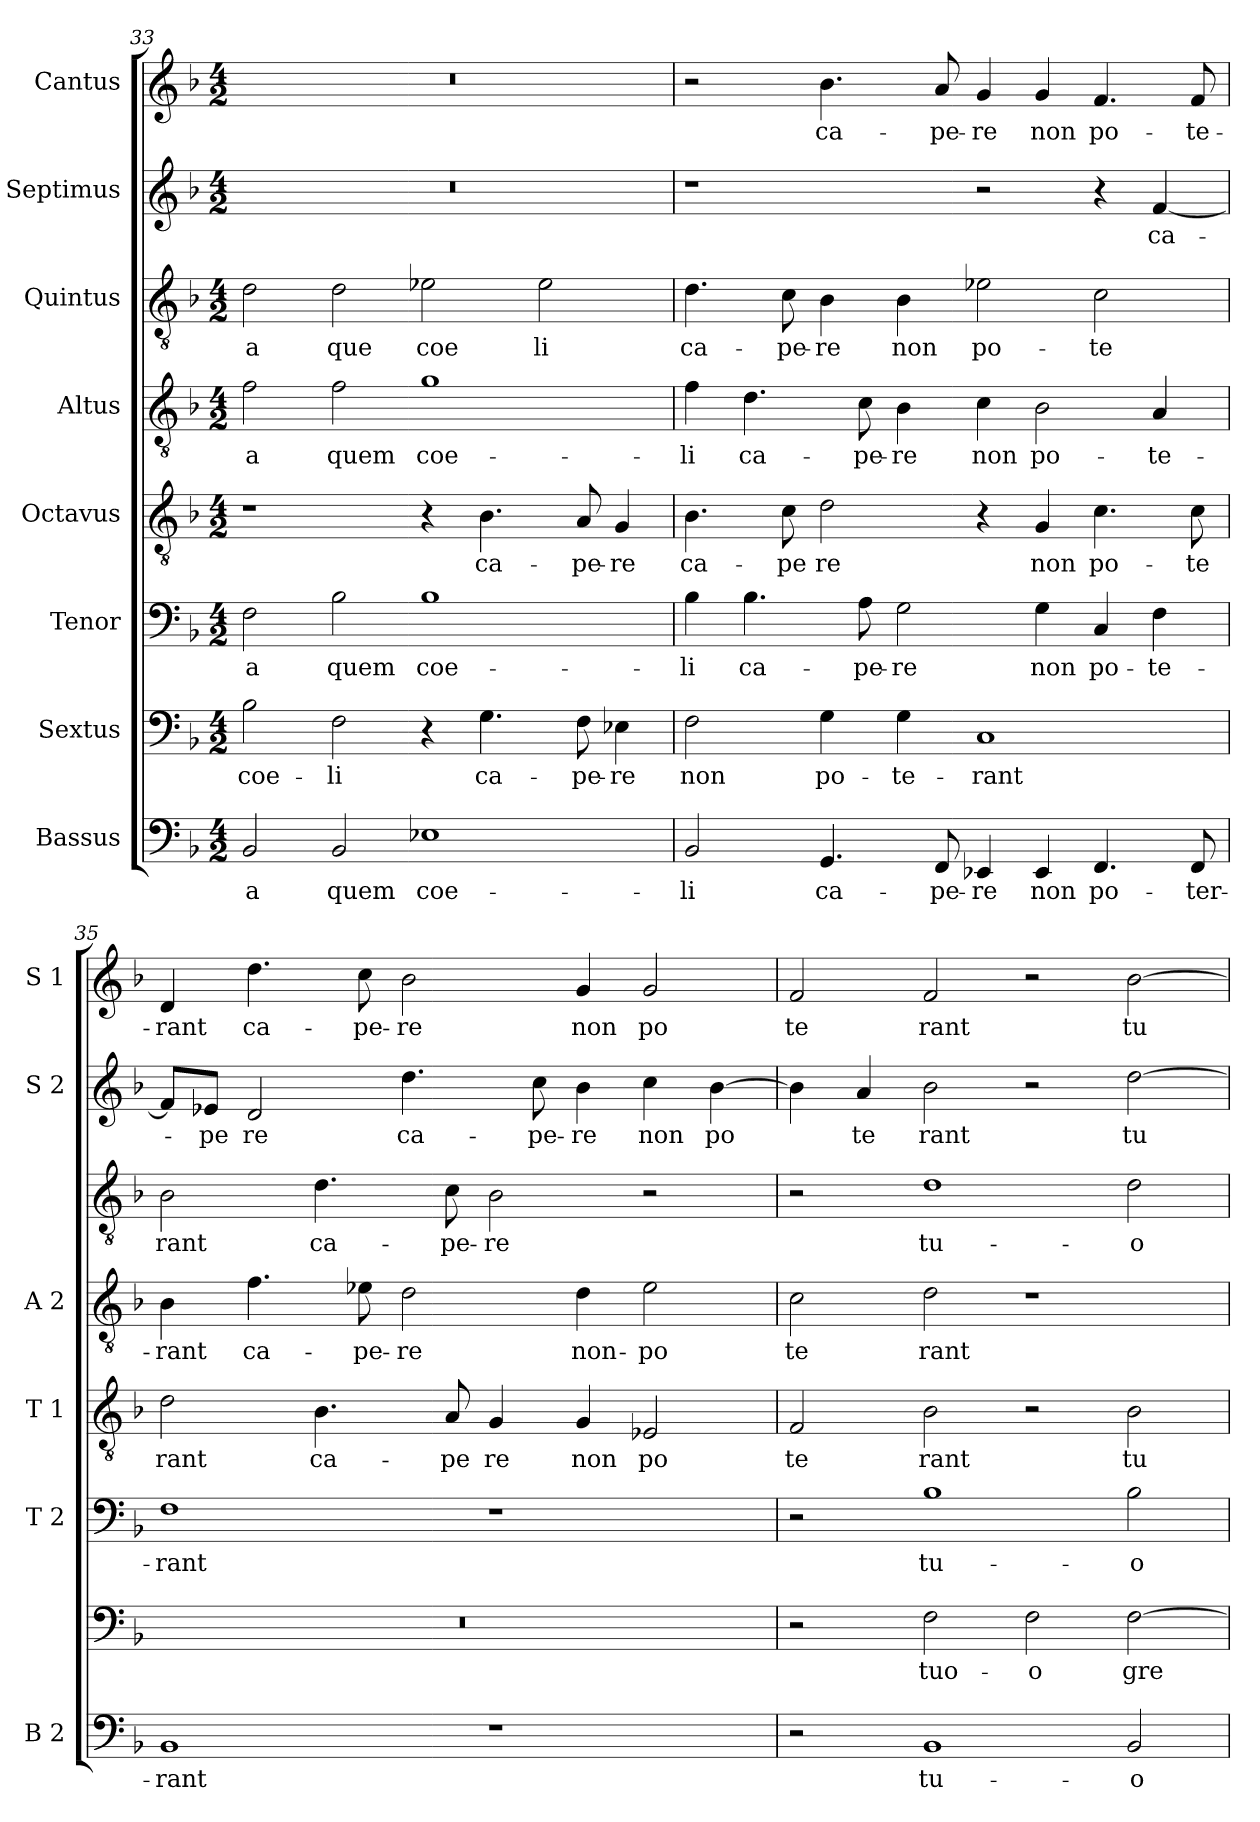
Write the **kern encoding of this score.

**kern	**text	**kern	**text	**kern	**text	**kern	**text	**kern	**text	**kern	**text	**kern	**text	**kern	**text
*part8	*part8	*part7	*part7	*part6	*part6	*part5	*part5	*part4	*part4	*part3	*part3	*part2	*part2	*part1	*part1
*staff8	*staff8	*staff7	*staff7	*staff6	*staff6	*staff5	*staff5	*staff4	*staff4	*staff3	*staff3	*staff2	*staff2	*staff1	*staff1
*I"Bassus	*	*I"Sextus	*	*I"Tenor	*	*I"Octavus	*	*I"Altus	*	*I"Quintus	*	*I"Septimus	*	*I"Cantus	*
*I'B 2	*	*	*	*I'T 2	*	*I'T 1	*	*I'A 2	*	*	*	*I'S 2	*	*I'S 1	*
*clefF4	*	*clefF4	*	*clefF4	*	*clefGv2	*	*clefGv2	*	*clefGv2	*	*clefG2	*	*clefG2	*
*k[b-]	*	*k[b-]	*	*k[b-]	*	*k[b-]	*	*k[b-]	*	*k[b-]	*	*k[b-]	*	*k[b-]	*
*F:	*	*F:	*	*F:	*	*F:	*	*F:	*	*F:	*	*F:	*	*F:	*
*M4/2	*	*M4/2	*	*M4/2	*	*M4/2	*	*M4/2	*	*M4/2	*	*M4/2	*	*M4/2	*
=33	=33	=33	=33	=33	=33	=33	=33	=33	=33	=33	=33	=33	=33	=33	=33
2BB-/	a	2B-\	coe-	2F\	-a	1r	.	2f\	-a	2d\	a	0r	.	0r	.
2BB-/	quem	2F\	-li	2B-\	quem	.	.	2f\	quem	2d\	que	.	.	.	.
1E-X	coe-	4r	.	1B-	coe-	4r	.	1g	coe-	2e-X\	coe	.	.	.	.
.	.	4.G\	ca-	.	.	4.B-\	ca-	.	.	.	.	.	.	.	.
.	.	.	.	.	.	.	.	.	.	2e-\	li	.	.	.	.
.	.	8F\	-pe-	.	.	8A/	-pe-	.	.	.	.	.	.	.	.
.	.	4E-X\	-re	.	.	4G/	-re	.	.	.	.	.	.	.	.
=34	=34	=34	=34	=34	=34	=34	=34	=34	=34	=34	=34	=34	=34	=34	=34
2BB-/	-li	2F\	non	4B-\	-li	4.B-\	ca-	4f\	-li	4.d\	ca-	1r	.	2r	.
.	.	.	.	4.B-\	ca-	.	.	4.d\	ca-	.	.	.	.	.	.
.	.	.	.	.	.	8c\	-pe	.	.	8c\	-pe-	.	.	.	.
4.GG/	ca-	4G\	po-	.	.	2d\	re	.	.	4B-\	-re	.	.	4.b-\	ca-
.	.	.	.	8A\	-pe-	.	.	8c\	-pe-	.	.	.	.	.	.
.	.	4G\	-te-	2G\	-re	.	.	4B-\	-re	4B-\	non	.	.	.	.
8FF/	-pe-	.	.	.	.	.	.	.	.	.	.	.	.	8a/	-pe-
4EE-X/	-re	1C	-rant	.	.	4r	.	4c\	non	2e-X\	po-	2r	.	4g/	-re
4EE-/	non	.	.	4G\	non	4G/	non	2B-\	po-	.	.	.	.	4g/	non
4.FF/	po-	.	.	4C/	po-	4.c\	po-	.	.	2c\	-te	4r	.	4.f/	po-
.	.	.	.	4F\	-te-	.	.	4A/	-te-	.	.	[4f/	ca-	.	.
8FF/	-ter-	.	.	.	.	8c\	-te	.	.	.	.	.	.	8f/	-te-
=35	=35	=35	=35	=35	=35	=35	=35	=35	=35	=35	=35	=35	=35	=35	=35
1BB-	-rant	0r	.	1F	-rant	2d\	rant	4B-\	-rant	2B-\	rant	8f/L]	.	4d/	-rant
.	.	.	.	.	.	.	.	.	.	.	.	8e-X/J	-pe	.	.
.	.	.	.	.	.	.	.	4.f\	ca-	.	.	2d/	re	4.dd\	ca-
.	.	.	.	.	.	4.B-\	ca-	.	.	4.d\	ca-	.	.	.	.
.	.	.	.	.	.	.	.	8e-X\	-pe-	.	.	.	.	8cc\	-pe-
.	.	.	.	.	.	.	.	2d\	-re	.	.	4.dd\	ca-	2b-\	-re
.	.	.	.	.	.	8A/	-pe	.	.	8c\	-pe-	.	.	.	.
1r	.	.	.	1r	.	4G/	re	.	.	2B-\	-re	.	.	.	.
.	.	.	.	.	.	.	.	.	.	.	.	8cc\	-pe-	.	.
.	.	.	.	.	.	4G/	non	4d\	non-	.	.	4b-\	-re	4g/	non
.	.	.	.	.	.	2E-X/	po	2e-\	-po	2r	.	4cc\	non	2g/	po
.	.	.	.	.	.	.	.	.	.	.	.	[4b-\	po	.	.
!!LO:PB:g=z
=36	=36	=36	=36	=36	=36	=36	=36	=36	=36	=36	=36	=36	=36	=36	=36
2r	.	2r	.	2r	.	2F/	te	2c\	te	2r	.	4b-\]	.	2f/	te
.	.	.	.	.	.	.	.	.	.	.	.	4a/	te	.	.
1BB-	tu-	2F\	tuo-	1B-	tu-	2B-\	rant	2d\	rant	1d	tu-	2b-\	rant	2f/	rant
.	.	2F\	-o	.	.	2r	.	1r	.	.	.	2r	.	2r	.
2BB-/	-o	[2F\	gre-	2B-\	-o	2B-\	tu	.	.	2d\	-o	[2dd\	tu-	[2b-\	tu-
=	=	=	=	=	=	=	=	=	=	=	=	=	=	=	=
*-	*-	*-	*-	*-	*-	*-	*-	*-	*-	*-	*-	*-	*-	*-	*-
